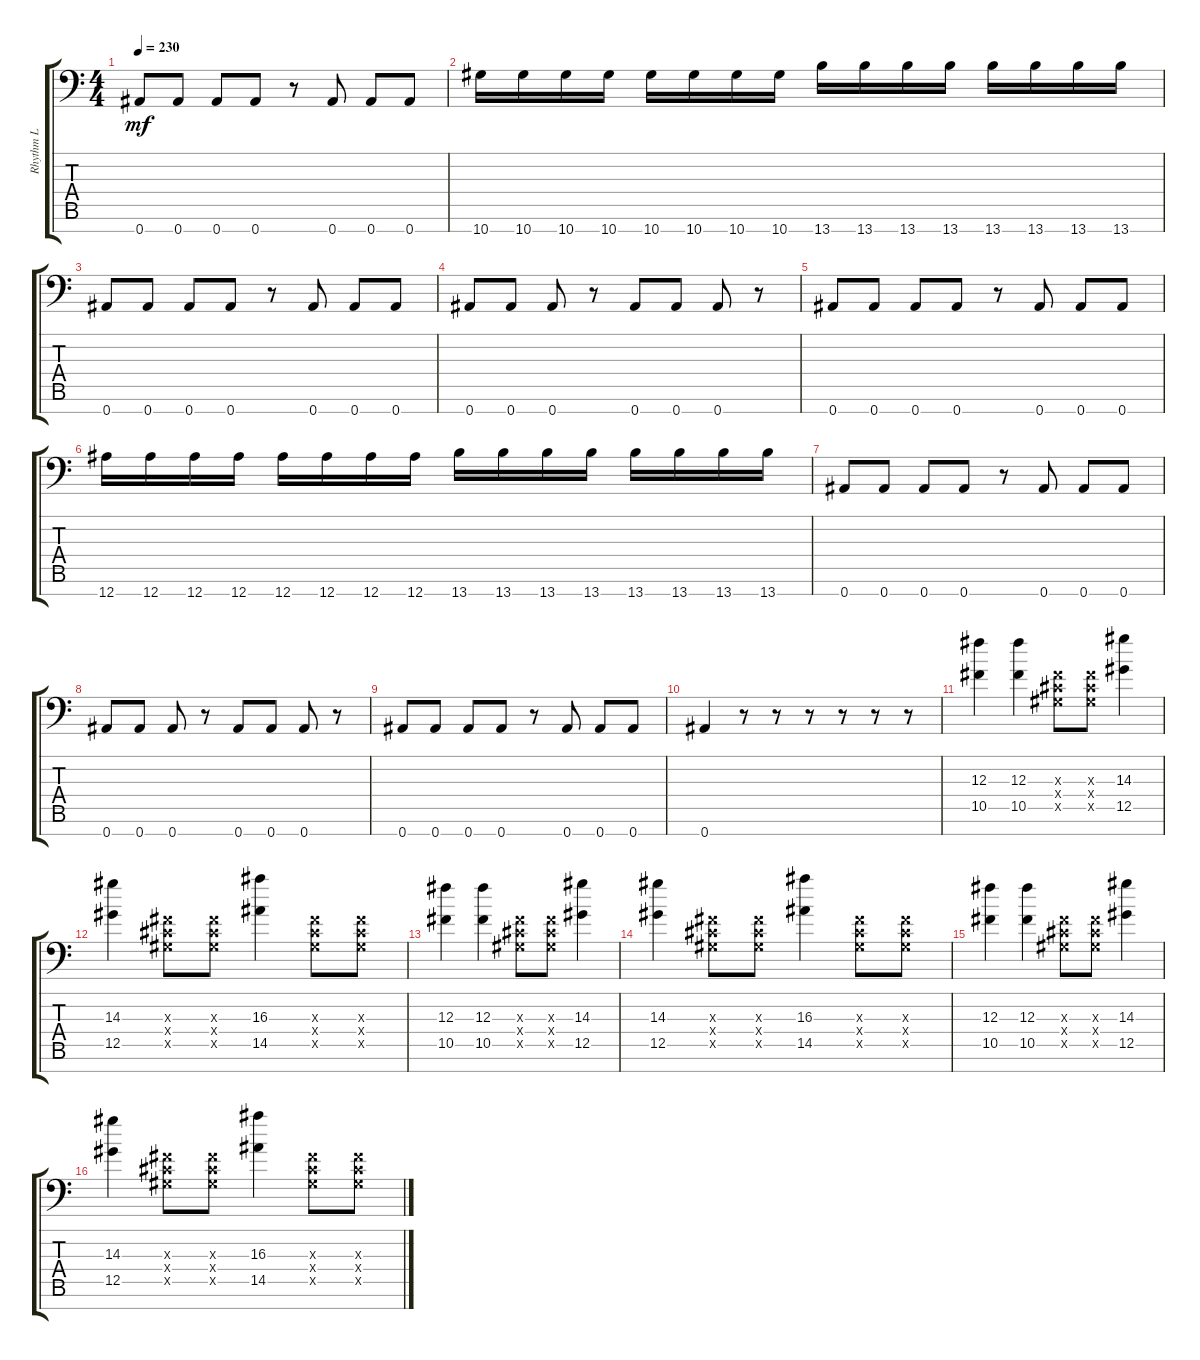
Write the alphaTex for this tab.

\track ("Rhythm L" "Rhythm L") {instrument distortionguitar}
\staff {score tabs}
\tuning (Eb4 Bb3 Gb3 Db3 Ab2 Eb2 Bb1) {hide}
\ts (4 4)
\tempo 230
\clef f4
\ks c
0.7.8{dy mf} 0.7.8 0.7.8 0.7.8 r.8 0.7.8 0.7.8 0.7.8 |
10.7.16 10.7.16 10.7.16 10.7.16 10.7.16 10.7.16 10.7.16 10.7.16 13.7.16 13.7.16 13.7.16 13.7.16 13.7.16 13.7.16 13.7.16 13.7.16 |
0.7.8 0.7.8 0.7.8 0.7.8 r.8 0.7.8 0.7.8 0.7.8 |
0.7.8 0.7.8 0.7.8 r.8 0.7.8 0.7.8 0.7.8 r.8 |
0.7.8 0.7.8 0.7.8 0.7.8 r.8 0.7.8 0.7.8 0.7.8 |
12.7.16 12.7.16 12.7.16 12.7.16 12.7.16 12.7.16 12.7.16 12.7.16 13.7.16 13.7.16 13.7.16 13.7.16 13.7.16 13.7.16 13.7.16 13.7.16 |
0.7.8 0.7.8 0.7.8 0.7.8 r.8 0.7.8 0.7.8 0.7.8 |
0.7.8 0.7.8 0.7.8 r.8 0.7.8 0.7.8 0.7.8 r.8 |
0.7.8 0.7.8 0.7.8 0.7.8 r.8 0.7.8 0.7.8 0.7.8 |
0.7.4 r.8 r.8 r.8 r.8 r.8 r.8 |
(12.3 10.5).4 (12.3 10.5).4 (0.3{x} 0.4{x} 0.5{x}).8 (0.3{x} 0.4{x} 0.5{x}).8 (14.3 12.5).4 |
(14.3 12.5).4 (0.3{x} 0.4{x} 0.5{x}).8 (0.3{x} 0.4{x} 0.5{x}).8 (16.3 14.5).4 (0.3{x} 0.4{x} 0.5{x}).8 (0.3{x} 0.4{x} 0.5{x}).8 |
(12.3 10.5).4 (12.3 10.5).4 (0.3{x} 0.4{x} 0.5{x}).8 (0.3{x} 0.4{x} 0.5{x}).8 (14.3 12.5).4 |
(14.3 12.5).4 (0.3{x} 0.4{x} 0.5{x}).8 (0.3{x} 0.4{x} 0.5{x}).8 (16.3 14.5).4 (0.3{x} 0.4{x} 0.5{x}).8 (0.3{x} 0.4{x} 0.5{x}).8 |
(12.3 10.5).4 (12.3 10.5).4 (0.3{x} 0.4{x} 0.5{x}).8 (0.3{x} 0.4{x} 0.5{x}).8 (14.3 12.5).4 |
(14.3 12.5).4 (0.3{x} 0.4{x} 0.5{x}).8 (0.3{x} 0.4{x} 0.5{x}).8 (16.3 14.5).4 (0.3{x} 0.4{x} 0.5{x}).8 (0.3{x} 0.4{x} 0.5{x}).8
